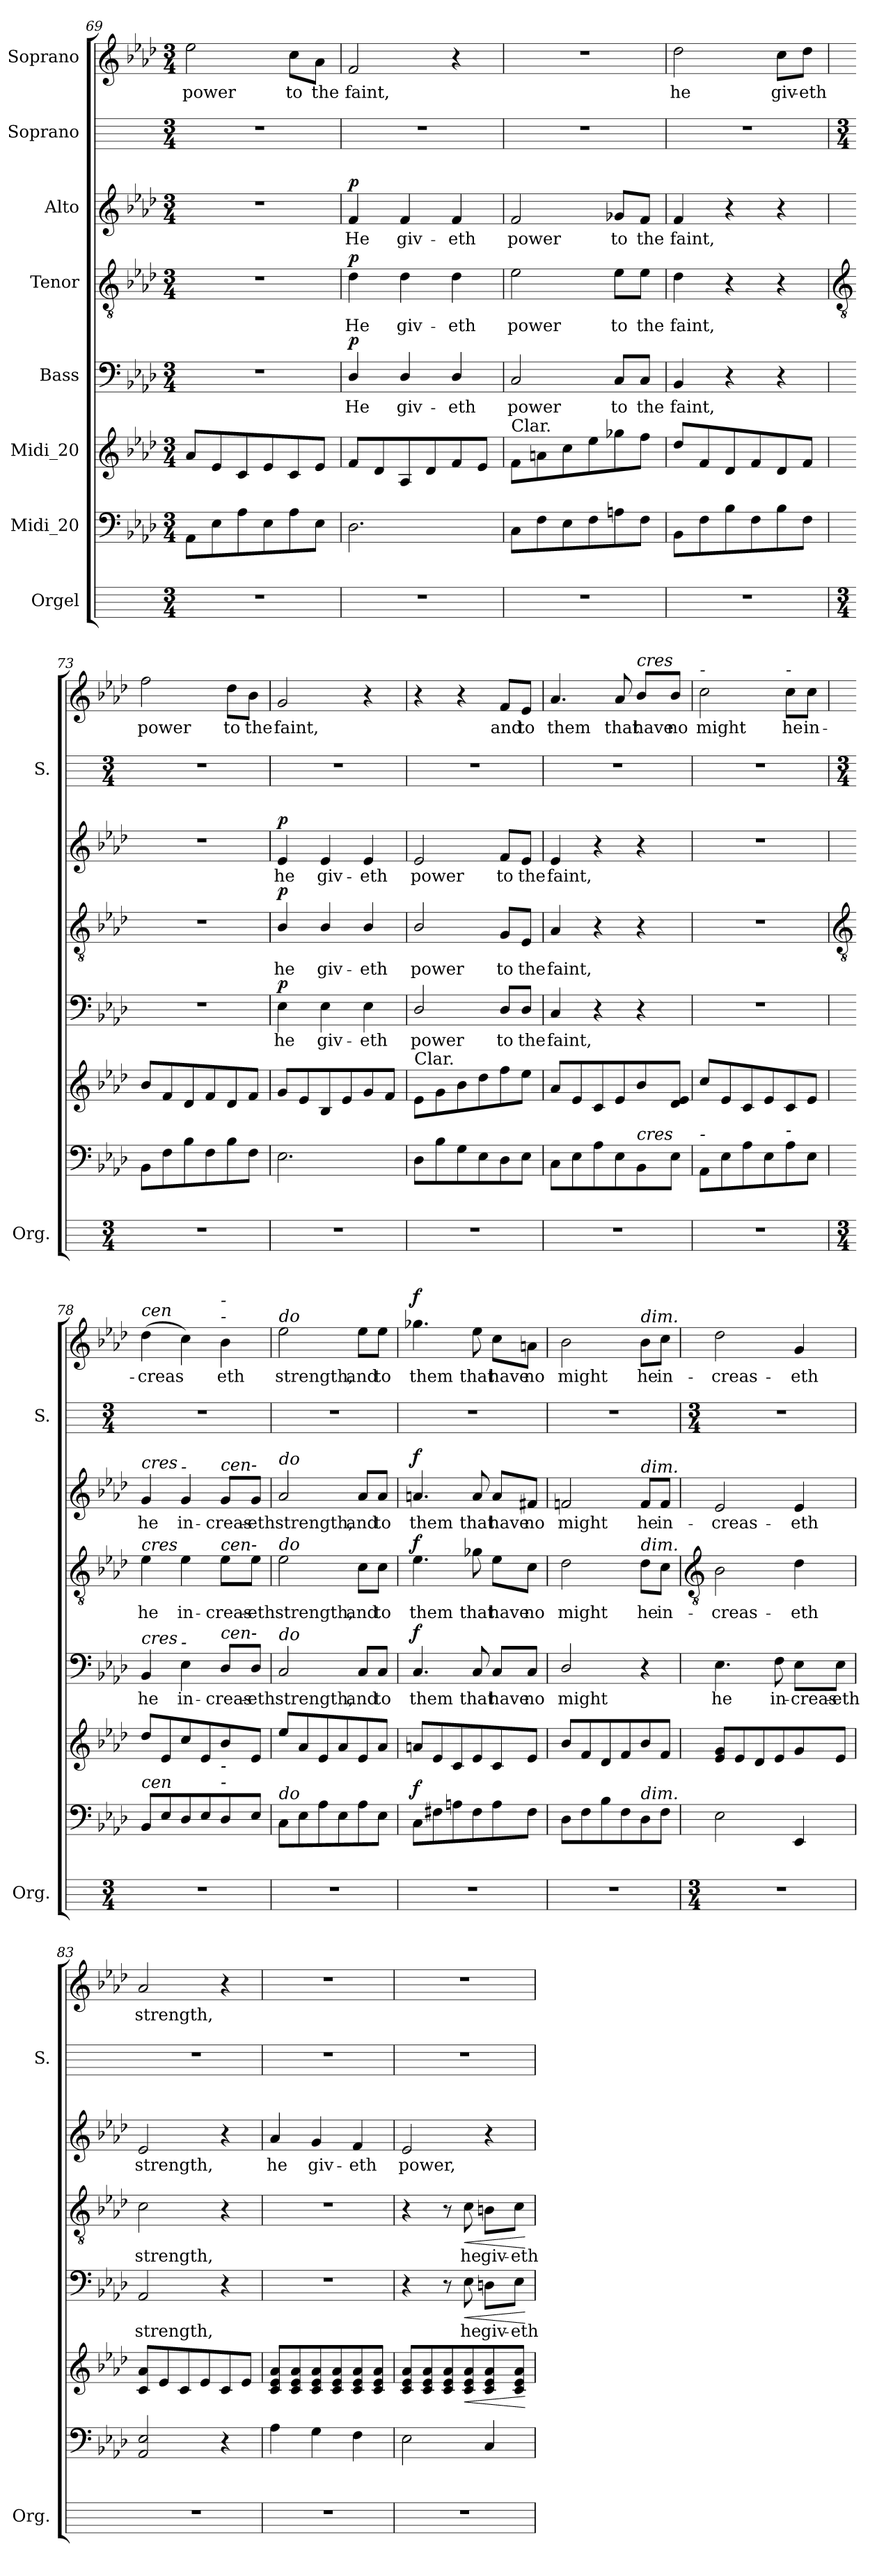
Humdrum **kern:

**kern	**kern	**dynam	**kern	**dynam	**kern	**text	**dynam	**kern	**text	**dynam	**kern	**text	**dynam	**kern	**kern	**text	**dynam
*part8	*part7	*part7	*part6	*part6	*part5	*part5	*part5	*part4	*part4	*part4	*part3	*part3	*part3	*part2	*part1	*part1	*part1
*staff8	*staff7	*staff7	*staff6	*staff6	*staff5	*staff5	*staff5	*staff4	*staff4	*staff4	*staff3	*staff3	*staff3	*staff2	*staff1	*staff1	*staff1
*I"Orgel	*I"Midi_20	*	*I"Midi_20	*	*I"Bass	*	*	*I"Tenor	*	*	*I"Alto	*	*	*I"Soprano	*I"Soprano	*	*
*I'Org.	*	*	*	*	*	*	*	*	*	*	*	*	*	*I'S.	*	*	*
*	*clefF4	*	*clefG2	*	*clefF4	*	*	*clefGv2	*	*	*clefG2	*	*	*	*clefG2	*	*
*	*k[b-e-a-d-]	*	*k[b-e-a-d-]	*	*k[b-e-a-d-]	*	*	*k[b-e-a-d-]	*	*	*k[b-e-a-d-]	*	*	*	*k[b-e-a-d-]	*	*
*	*A-:	*	*A-:	*	*A-:	*	*	*A-:	*	*	*A-:	*	*	*	*A-:	*	*
*M3/4	*M3/4	*	*M3/4	*	*M3/4	*	*	*M3/4	*	*	*M3/4	*	*	*M3/4	*M3/4	*	*
=69	=69	=69	=69	=69	=69	=69	=69	=69	=69	=69	=69	=69	=69	=69	=69	=69	=69
!	!	!	!	!	!LO:N:vis=1	!	!	!LO:N:vis=1	!	!	!LO:N:vis=1	!	!	!	!	!LO:LY:b	!
2.r	8AA-L	.	8a-L	.	2.r	.	.	2.r	.	.	2.r	.	.	2.r	2ee-	power	.
.	8E-	.	8e-	.	.	.	.	.	.	.	.	.	.	.	.	.	.
.	8A-	.	8c	.	.	.	.	.	.	.	.	.	.	.	.	.	.
.	8E-	.	8e-	.	.	.	.	.	.	.	.	.	.	.	.	.	.
!	!	!	!	!	!	!	!	!	!	!	!	!	!	!	!	!LO:LY:b	!
.	8A-	.	8c	.	.	.	.	.	.	.	.	.	.	.	8cc\L	to	.
!	!	!	!	!	!	!	!	!	!	!	!	!	!	!	!	!LO:LY:b	!
.	8E-J	.	8e-J	.	.	.	.	.	.	.	.	.	.	.	8a-\J	the	.
=70	=70	=70	=70	=70	=70	=70	=70	=70	=70	=70	=70	=70	=70	=70	=70	=70	=70
!	!	!	!	!	!	!LO:LY:b	!LO:DY:a	!	!LO:LY:b	!LO:DY:a	!	!LO:LY:b	!LO:DY:a	!	!	!LO:LY:b	!
2.r	2.D-	.	8fL	.	4D-/	He	p	4d-	He	p	4f	He	p	2.r	2f	faint,	.
.	.	.	8d-	.	.	.	.	.	.	.	.	.	.	.	.	.	.
!	!	!	!	!	!	!LO:LY:b	!	!	!LO:LY:b	!	!	!LO:LY:b	!	!	!	!	!
.	.	.	8A-	.	4D-/	giv-	.	4d-	giv-	.	4f	giv-	.	.	.	.	.
.	.	.	8d-	.	.	.	.	.	.	.	.	.	.	.	.	.	.
!	!	!	!	!	!	!LO:LY:b	!	!	!LO:LY:b	!	!	!LO:LY:b	!	!	!	!	!
.	.	.	8f	.	4D-/	-eth	.	4d-	-eth	.	4f	-eth	.	.	4r	.	.
.	.	.	8e-J	.	.	.	.	.	.	.	.	.	.	.	.	.	.
=71	=71	=71	=71	=71	=71	=71	=71	=71	=71	=71	=71	=71	=71	=71	=71	=71	=71
!	!	!	!LO:TX:a:t=Clar.	!	!	!	!	!	!	!	!	!	!	!	!	!	!
!	!	!	!	!	!	!LO:LY:b	!	!	!LO:LY:b	!	!	!LO:LY:b	!	!	!LO:N:vis=1	!	!
2.r	8CL	.	8fL	.	2C	power	.	2e-	power	.	2f	power	.	2.r	2.r	.	.
.	8F	.	8an	.	.	.	.	.	.	.	.	.	.	.	.	.	.
.	8E-	.	8cc	.	.	.	.	.	.	.	.	.	.	.	.	.	.
.	8F	.	8ee-	.	.	.	.	.	.	.	.	.	.	.	.	.	.
!	!	!	!	!	!	!LO:LY:b	!	!	!LO:LY:b	!	!	!LO:LY:b	!	!	!	!	!
.	8An	.	8gg-X	.	8C/L	to	.	8e-\L	to	.	8g-X/L	to	.	.	.	.	.
!	!	!	!	!	!	!LO:LY:b	!	!	!LO:LY:b	!	!	!LO:LY:b	!	!	!	!	!
.	8FJ	.	8ffJ	.	8C/J	the	.	8e-\J	the	.	8f/J	the	.	.	.	.	.
=72	=72	=72	=72	=72	=72	=72	=72	=72	=72	=72	=72	=72	=72	=72	=72	=72	=72
!	!	!	!	!	!	!LO:LY:b	!	!	!LO:LY:b	!	!	!LO:LY:b	!	!	!	!LO:LY:b	!
2.r	8BB-L	.	8dd-L	.	4BB-	faint,	.	4d-	faint,	.	4f	faint,	.	2.r	2dd-	he	.
.	8F	.	8f	.	.	.	.	.	.	.	.	.	.	.	.	.	.
.	8B-	.	8d-	.	4r	.	.	4r	.	.	4r	.	.	.	.	.	.
.	8F	.	8f	.	.	.	.	.	.	.	.	.	.	.	.	.	.
!	!	!	!	!	!	!	!	!	!	!	!	!	!	!	!	!LO:LY:b	!
.	8B-	.	8d-	.	4r	.	.	4r	.	.	4r	.	.	.	8cc\L	giv-	.
!	!	!	!	!	!	!	!	!	!	!	!	!	!	!	!	!LO:LY:b	!
.	8FJ	.	8fJ	.	.	.	.	.	.	.	.	.	.	.	8dd-\J	-eth	.
!!LO:LB:g=z
=73	=73	=73	=73	=73	=73	=73	=73	=73	=73	=73	=73	=73	=73	=73	=73	=73	=73
*	*	*	*	*	*	*	*	*clefGv2	*	*	*	*	*	*	*	*	*
*M3/4	*	*	*	*	*	*	*	*	*	*	*	*	*	*M3/4	*	*	*
!	!	!	!	!	!LO:N:vis=1	!	!	!LO:N:vis=1	!	!	!LO:N:vis=1	!	!	!	!	!LO:LY:b	!
2.r	8BB-L	.	8b-L	.	2.r	.	.	2.r	.	.	2.r	.	.	2.r	2ff	power	.
.	8F	.	8f	.	.	.	.	.	.	.	.	.	.	.	.	.	.
.	8B-	.	8d-	.	.	.	.	.	.	.	.	.	.	.	.	.	.
.	8F	.	8f	.	.	.	.	.	.	.	.	.	.	.	.	.	.
!	!	!	!	!	!	!	!	!	!	!	!	!	!	!	!	!LO:LY:b	!
.	8B-	.	8d-	.	.	.	.	.	.	.	.	.	.	.	8dd-\L	to	.
!	!	!	!	!	!	!	!	!	!	!	!	!	!	!	!	!LO:LY:b	!
.	8FJ	.	8fJ	.	.	.	.	.	.	.	.	.	.	.	8b-\J	the	.
=74	=74	=74	=74	=74	=74	=74	=74	=74	=74	=74	=74	=74	=74	=74	=74	=74	=74
!	!	!	!	!	!	!LO:LY:b	!LO:DY:a	!	!LO:LY:b	!LO:DY:a	!	!LO:LY:b	!LO:DY:a	!	!	!LO:LY:b	!
2.r	2.E-	.	8gL	.	4E-	he	p	4B-/	he	p	4e-	he	p	2.r	2g	faint,	.
.	.	.	8e-	.	.	.	.	.	.	.	.	.	.	.	.	.	.
!	!	!	!	!	!	!LO:LY:b	!	!	!LO:LY:b	!	!	!LO:LY:b	!	!	!	!	!
.	.	.	8B-	.	4E-	giv-	.	4B-/	giv-	.	4e-	giv-	.	.	.	.	.
.	.	.	8e-	.	.	.	.	.	.	.	.	.	.	.	.	.	.
!	!	!	!	!	!	!LO:LY:b	!	!	!LO:LY:b	!	!	!LO:LY:b	!	!	!	!	!
.	.	.	8g	.	4E-	-eth	.	4B-/	-eth	.	4e-	-eth	.	.	4r	.	.
.	.	.	8fJ	.	.	.	.	.	.	.	.	.	.	.	.	.	.
=75	=75	=75	=75	=75	=75	=75	=75	=75	=75	=75	=75	=75	=75	=75	=75	=75	=75
!	!	!	!LO:TX:a:t=Clar.	!	!	!	!	!	!	!	!	!	!	!	!	!	!
!	!	!	!	!	!	!LO:LY:b	!	!	!LO:LY:b	!	!	!LO:LY:b	!	!	!	!	!
2.r	8D-L	.	8e-L	.	2D-/	power	.	2B-/	power	.	2e-	power	.	2.r	4r	.	.
.	8B-	.	8g	.	.	.	.	.	.	.	.	.	.	.	.	.	.
.	8G	.	8b-	.	.	.	.	.	.	.	.	.	.	.	4r	.	.
.	8E-	.	8dd-	.	.	.	.	.	.	.	.	.	.	.	.	.	.
!	!	!	!	!	!	!LO:LY:b	!	!	!LO:LY:b	!	!	!LO:LY:b	!	!	!	!LO:LY:b	!
.	8D-	.	8ff	.	8D-/L	to	.	8G/L	to	.	8f/L	to	.	.	8f/L	and	.
!	!	!	!	!	!	!LO:LY:b	!	!	!LO:LY:b	!	!	!LO:LY:b	!	!	!	!LO:LY:b	!
.	8E-J	.	8ee-J	.	8D-/J	the	.	8E-/J	the	.	8e-/J	the	.	.	8e-/J	to	.
=76	=76	=76	=76	=76	=76	=76	=76	=76	=76	=76	=76	=76	=76	=76	=76	=76	=76
!	!	!	!	!	!	!LO:LY:b	!	!	!LO:LY:b	!	!	!LO:LY:b	!	!	!	!LO:LY:b	!
2.r	8CL	.	8a-L	.	4C	faint,	.	4A-	faint,	.	4e-	faint,	.	2.r	4.a-	them	.
.	8E-	.	8e-	.	.	.	.	.	.	.	.	.	.	.	.	.	.
.	8A-	.	8c	.	4r	.	.	4r	.	.	4r	.	.	.	.	.	.
!	!	!	!	!	!	!	!	!	!	!	!	!	!	!	!	!LO:LY:b	!
.	8E-	.	8e-	.	.	.	.	.	.	.	.	.	.	.	8a-	that	.
!	!	!	!	!	!	!	!	!	!	!	!	!	!	!	!LO:TX:a:i:t=cres	!	!
!	!LO:TX:a:i:t=cres	!	!	!	!	!	!	!	!	!	!	!	!	!	!	!	!
!	!	!	!	!	!	!	!	!	!	!	!	!	!	!	!	!LO:LY:b	!
.	8BB-	.	8b-	.	4r	.	.	4r	.	.	4r	.	.	.	8b-/L	have	.
!	!	!	!	!	!	!	!	!	!	!	!	!	!	!	!	!LO:LY:b	!
.	8E-J	.	8d- 8e-J	.	.	.	.	.	.	.	.	.	.	.	8b-/J	no	.
=77	=77	=77	=77	=77	=77	=77	=77	=77	=77	=77	=77	=77	=77	=77	=77	=77	=77
!	!	!	!	!	!	!	!	!	!	!	!	!	!	!	!LO:TX:a:i:t=-	!	!
!	!LO:TX:a:i:t=-	!	!	!	!	!	!	!	!	!	!	!	!	!	!	!	!
!	!	!	!	!	!LO:N:vis=1	!	!	!LO:N:vis=1	!	!	!LO:N:vis=1	!	!	!	!	!LO:LY:b	!
2.r	8AA-L	.	8ccL	.	2.r	.	.	2.r	.	.	2.r	.	.	2.r	2cc	might	.
.	8E-	.	8e-	.	.	.	.	.	.	.	.	.	.	.	.	.	.
.	8A-	.	8c	.	.	.	.	.	.	.	.	.	.	.	.	.	.
.	8E-	.	8e-	.	.	.	.	.	.	.	.	.	.	.	.	.	.
!	!	!	!	!	!	!	!	!	!	!	!	!	!	!	!LO:TX:a:i:t=-	!	!
!	!LO:TX:a:i:t=-	!	!	!	!	!	!	!	!	!	!	!	!	!	!	!	!
!	!	!	!	!	!	!	!	!	!	!	!	!	!	!	!	!LO:LY:b	!
.	8A-	.	8c	.	.	.	.	.	.	.	.	.	.	.	8cc\L	he	.
!	!	!	!	!	!	!	!	!	!	!	!	!	!	!	!	!LO:LY:b	!
.	8E-J	.	8e-J	.	.	.	.	.	.	.	.	.	.	.	8cc\J	in-	.
!!LO:LB:g=z
=78	=78	=78	=78	=78	=78	=78	=78	=78	=78	=78	=78	=78	=78	=78	=78	=78	=78
*	*	*	*	*	*	*	*	*clefGv2	*	*	*	*	*	*	*	*	*
*M3/4	*	*	*	*	*	*	*	*	*	*	*	*	*	*M3/4	*	*	*
!	!	!	!	!	!	!	!	!	!	!	!	!	!	!	!LO:TX:a:i:t=cen	!	!
!	!	!	!	!	!	!	!	!	!	!	!LO:TX:a:i:t=cres	!	!	!	!	!	!
!	!	!	!	!	!	!	!	!LO:TX:a:i:t=cres	!	!	!	!	!	!	!	!	!
!	!	!	!	!	!LO:TX:a:i:t=cres	!	!	!	!	!	!	!	!	!	!	!	!
!	!LO:TX:a:i:t=cen	!	!	!	!	!	!	!	!	!	!	!	!	!	!	!	!
!	!	!	!	!	!	!LO:LY:b	!	!	!LO:LY:b	!	!	!LO:LY:b	!	!	!	!LO:LY:b	!
2.r	8BB-L	.	8dd-L	.	4BB-	he	.	4e-	he	.	4g	he	.	2.r	(>4dd-	-creas	.
.	8E-	.	8e-	.	.	.	.	.	.	.	.	.	.	.	.	.	.
!	!	!	!	!	!	!	!	!	!	!	!LO:TX:a:i:t=-	!	!	!	!	!	!
!	!	!	!	!	!LO:TX:a:i:t=-	!	!	!	!	!	!	!	!	!	!	!	!
!	!	!	!	!	!	!LO:LY:b	!	!	!LO:LY:b	!	!	!LO:LY:b	!	!	!	!	!
.	8D-	.	8cc	.	4E-	in-	.	4e-	in-	.	4g	in-	.	.	4cc)	.	.
.	8E-	.	8e-	.	.	.	.	.	.	.	.	.	.	.	.	.	.
!	!	!	!	!	!	!	!	!	!	!	!	!	!	!	!LO:TX:a:i:t=-	!	!
!	!	!	!	!	!	!	!	!	!	!	!	!	!	!	!LO:TX:a:i:t=-	!	!
!	!	!	!	!	!	!	!	!	!	!	!LO:TX:a:i:t=cen	!	!	!	!	!	!
!	!	!	!	!	!	!	!	!LO:TX:a:i:t=cen	!	!	!	!	!	!	!	!	!
!	!	!	!	!	!LO:TX:a:i:t=cen	!	!	!	!	!	!	!	!	!	!	!	!
!	!LO:TX:a:i:t=-	!	!	!	!	!	!	!	!	!	!	!	!	!	!	!	!
!	!LO:TX:a:i:t=-	!	!	!	!	!	!	!	!	!	!	!	!	!	!	!	!
!	!	!	!	!	!	!LO:LY:b	!	!	!LO:LY:b	!	!	!LO:LY:b	!	!	!	!LO:LY:b	!
.	8D-	.	8b-	.	8D-/L	-creas-	.	8e-\L	-creas-	.	8g/L	-creas-	.	.	4b-	eth	.
!	!	!	!	!	!	!	!	!	!	!	!LO:TX:a:i:t=-	!	!	!	!	!	!
!	!	!	!	!	!	!	!	!LO:TX:a:i:t=-	!	!	!	!	!	!	!	!	!
!	!	!	!	!	!LO:TX:a:i:t=-	!	!	!	!	!	!	!	!	!	!	!	!
!	!	!	!	!	!	!LO:LY:b	!	!	!LO:LY:b	!	!	!LO:LY:b	!	!	!	!	!
.	8E-J	.	8e-J	.	8D-/J	-eth	.	8e-\J	-eth	.	8g/J	-eth	.	.	.	.	.
=79	=79	=79	=79	=79	=79	=79	=79	=79	=79	=79	=79	=79	=79	=79	=79	=79	=79
!	!	!	!	!	!	!	!	!	!	!	!	!	!	!	!LO:TX:a:i:t=do	!	!
!	!	!	!	!	!	!	!	!	!	!	!LO:TX:a:i:t=do	!	!	!	!	!	!
!	!	!	!	!	!	!	!	!LO:TX:a:i:t=do	!	!	!	!	!	!	!	!	!
!	!	!	!	!	!LO:TX:a:i:t=do	!	!	!	!	!	!	!	!	!	!	!	!
!	!LO:TX:a:i:t=do	!	!	!	!	!	!	!	!	!	!	!	!	!	!	!	!
!	!	!	!	!	!	!LO:LY:b	!	!	!LO:LY:b	!	!	!LO:LY:b	!	!	!	!LO:LY:b	!
2.r	8CL	.	8ee-L	.	2C/	strength,	.	2e-	strength,	.	2a-	strength,	.	2.r	2ee-	strength,	.
.	8E-	.	8a-	.	.	.	.	.	.	.	.	.	.	.	.	.	.
.	8A-	.	8e-	.	.	.	.	.	.	.	.	.	.	.	.	.	.
.	8E-	.	8a-	.	.	.	.	.	.	.	.	.	.	.	.	.	.
!	!	!	!	!	!	!LO:LY:b	!	!	!LO:LY:b	!	!	!LO:LY:b	!	!	!	!LO:LY:b	!
.	8A-	.	8e-	.	8C/L	and	.	8c\L	and	.	8a-/L	and	.	.	8ee-\L	and	.
!	!	!	!	!	!	!LO:LY:b	!	!	!LO:LY:b	!	!	!LO:LY:b	!	!	!	!LO:LY:b	!
.	8E-J	.	8a-J	.	8C/J	to	.	8c\J	to	.	8a-/J	to	.	.	8ee-\J	to	.
=80	=80	=80	=80	=80	=80	=80	=80	=80	=80	=80	=80	=80	=80	=80	=80	=80	=80
!	!	!LO:DY:a	!	!	!	!LO:LY:b	!LO:DY:a	!	!LO:LY:b	!LO:DY:a	!	!LO:LY:b	!LO:DY:a	!	!	!LO:LY:b	!LO:DY:a
2.r	8CL	f	8anL	.	4.C/	them	f	4.e-	them	f	4.an	them	f	2.r	4.gg-X	them	f
.	8F#X	.	8e-	.	.	.	.	.	.	.	.	.	.	.	.	.	.
.	8An	.	8c	.	.	.	.	.	.	.	.	.	.	.	.	.	.
!	!	!	!	!	!	!LO:LY:b	!	!	!LO:LY:b	!	!	!LO:LY:b	!	!	!	!LO:LY:b	!
.	8F#	.	8e-	.	8C/	that	.	8g-X	that	.	8a	that	.	.	8ee-	that	.
!	!	!	!	!	!	!LO:LY:b	!	!	!LO:LY:b	!	!	!LO:LY:b	!	!	!	!LO:LY:b	!
.	8A	.	8c	.	8C/L	have	.	8e-\L	have	.	8a/L	have	.	.	8cc\L	have	.
!	!	!	!	!	!	!LO:LY:b	!	!	!LO:LY:b	!	!	!LO:LY:b	!	!	!	!LO:LY:b	!
.	8F#J	.	8e-J	.	8C/J	no	.	8c\J	no	.	8f#X/J	no	.	.	8an\J	no	.
=81	=81	=81	=81	=81	=81	=81	=81	=81	=81	=81	=81	=81	=81	=81	=81	=81	=81
!	!	!	!	!	!	!LO:LY:b	!	!	!LO:LY:b	!	!	!LO:LY:b	!	!	!	!LO:LY:b	!
2.r	8D-L	.	8b-L	.	2D-/	might	.	2d-	might	.	2fn	might	.	2.r	2b-	might	.
.	8F	.	8f	.	.	.	.	.	.	.	.	.	.	.	.	.	.
.	8B-	.	8d-	.	.	.	.	.	.	.	.	.	.	.	.	.	.
.	8F	.	8f	.	.	.	.	.	.	.	.	.	.	.	.	.	.
!	!	!	!	!	!	!	!	!	!	!	!	!	!	!	!LO:TX:a:i:t=dim.	!	!
!	!	!	!	!	!	!	!	!	!	!	!LO:TX:a:i:t=dim.	!	!	!	!	!	!
!	!	!	!	!	!	!	!	!LO:TX:a:i:t=dim.	!	!	!	!	!	!	!	!	!
!	!LO:TX:a:i:t=dim.	!	!	!	!	!	!	!	!	!	!	!	!	!	!	!	!
!	!	!	!	!	!	!	!	!	!LO:LY:b	!	!	!LO:LY:b	!	!	!	!LO:LY:b	!
.	8D-	.	8b-	.	4r	.	.	8d-\L	he	.	8f/L	he	.	.	8b-\L	he	.
!	!	!	!	!	!	!	!	!	!LO:LY:b	!	!	!LO:LY:b	!	!	!	!LO:LY:b	!
.	8FJ	.	8fJ	.	.	.	.	8c\J	in-	.	8f/J	in-	.	.	8cc\J	in-	.
!!LO:LB:g=z
=82	=82	=82	=82	=82	=82	=82	=82	=82	=82	=82	=82	=82	=82	=82	=82	=82	=82
*	*	*	*	*	*	*	*	*clefGv2	*	*	*	*	*	*	*	*	*
*M3/4	*	*	*	*	*	*	*	*	*	*	*	*	*	*M3/4	*	*	*
!	!	!	!	!	!	!LO:LY:b	!	!	!LO:LY:b	!	!	!LO:LY:b	!	!	!	!LO:LY:b	!
2.r	2E-	.	8e- 8gL	.	4.E-	he	.	2B-	-creas-	.	2e-	-creas-	.	2.r	2dd-	-creas-	.
.	.	.	8e-	.	.	.	.	.	.	.	.	.	.	.	.	.	.
.	.	.	8d-	.	.	.	.	.	.	.	.	.	.	.	.	.	.
!	!	!	!	!	!	!LO:LY:b	!	!	!	!	!	!	!	!	!	!	!
.	.	.	8e-	.	8F	in-	.	.	.	.	.	.	.	.	.	.	.
!	!	!	!	!	!	!LO:LY:b	!	!	!LO:LY:b	!	!	!LO:LY:b	!	!	!	!LO:LY:b	!
.	4EE-	.	8g	.	8E-\L	-creas-	.	4d-	-eth	.	4e-	-eth	.	.	4g	-eth	.
!	!	!	!	!	!	!LO:LY:b	!	!	!	!	!	!	!	!	!	!	!
.	.	.	8e-J	.	8E-\J	-eth	.	.	.	.	.	.	.	.	.	.	.
=83	=83	=83	=83	=83	=83	=83	=83	=83	=83	=83	=83	=83	=83	=83	=83	=83	=83
!	!	!	!	!	!	!LO:LY:b	!	!	!LO:LY:b	!	!	!LO:LY:b	!	!	!	!LO:LY:b	!
2.r	2AA- 2E-	.	8c 8a-L	.	2AA-	strength,	.	2c	strength,	.	2e-	strength,	.	2.r	2a-	strength,	.
.	.	.	8e-	.	.	.	.	.	.	.	.	.	.	.	.	.	.
.	.	.	8c	.	.	.	.	.	.	.	.	.	.	.	.	.	.
.	.	.	8e-	.	.	.	.	.	.	.	.	.	.	.	.	.	.
.	4r	.	8c	.	4r	.	.	4r	.	.	4r	.	.	.	4r	.	.
.	.	.	8e-J	.	.	.	.	.	.	.	.	.	.	.	.	.	.
=84	=84	=84	=84	=84	=84	=84	=84	=84	=84	=84	=84	=84	=84	=84	=84	=84	=84
!	!	!	!	!	!LO:N:vis=1	!	!	!LO:N:vis=1	!	!	!	!LO:LY:b	!	!	!LO:N:vis=1	!	!
2.r	4A-	.	8c 8e- 8a-L	.	2.r	.	.	2.r	.	.	4a-	he	.	2.r	2.r	.	.
.	.	.	8c 8e- 8a-	.	.	.	.	.	.	.	.	.	.	.	.	.	.
!	!	!	!	!	!	!	!	!	!	!	!	!LO:LY:b	!	!	!	!	!
.	4G	.	8c 8e- 8a-	.	.	.	.	.	.	.	4g	giv-	.	.	.	.	.
.	.	.	8c 8e- 8a-	.	.	.	.	.	.	.	.	.	.	.	.	.	.
!	!	!	!	!	!	!	!	!	!	!	!	!LO:LY:b	!	!	!	!	!
.	4F	.	8c 8e- 8a-	.	.	.	.	.	.	.	4f	-eth	.	.	.	.	.
.	.	.	8c 8e- 8a-J	.	.	.	.	.	.	.	.	.	.	.	.	.	.
=85	=85	=85	=85	=85	=85	=85	=85	=85	=85	=85	=85	=85	=85	=85	=85	=85	=85
!	!	!	!	!	!	!	!	!	!	!	!	!LO:LY:b	!	!	!LO:N:vis=1	!	!
2.r	2E-	.	8c 8e- 8a-L	.	4r	.	.	4r	.	.	2e-	power,	.	2.r	2.r	.	.
.	.	.	8c 8e- 8a-	.	.	.	.	.	.	.	.	.	.	.	.	.	.
.	.	.	8c 8e- 8a-	.	8r	.	.	8r	.	.	.	.	.	.	.	.	.
!	!	!	!	!LO:HP:b	!	!LO:LY:b	!LO:HP:b	!	!LO:LY:b	!LO:HP:b	!	!	!	!	!	!	!
.	.	.	8c 8e- 8a-	<	8E-	he	<	8c	he	<	.	.	.	.	.	.	.
!	!	!	!	!	!	!LO:LY:b	!	!	!LO:LY:b	!	!	!	!	!	!	!	!
.	4C	.	8c 8e- 8a-	.	8Dn\L	giv-	.	8Bn\L	giv-	.	4r	.	.	.	.	.	.
!	!	!	!	!	!	!LO:LY:b	!	!	!LO:LY:b	!	!	!	!	!	!	!	!
.	.	.	8c 8e- 8a-J	.	8E-\J	-eth	.	8c\J	-eth	.	.	.	.	.	.	.	.
.	.	.	.	[	.	.	[	.	.	[	.	.	.	.	.	.	.
=	=	=	=	=	=	=	=	=	=	=	=	=	=	=	=	=	=
*-	*-	*-	*-	*-	*-	*-	*-	*-	*-	*-	*-	*-	*-	*-	*-	*-	*-
